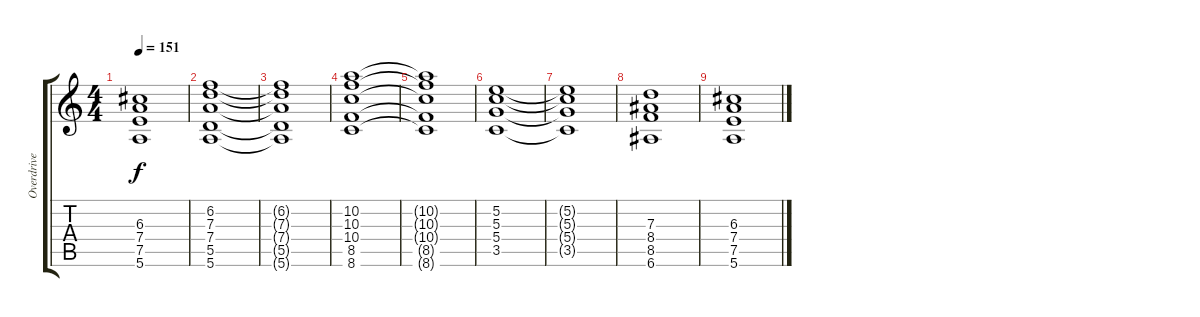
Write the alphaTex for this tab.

\track ("Overdrive Guitar" "Overdrive ") {instrument overdrivenguitar}
\staff {score tabs}
\tuning (E4 B3 G3 D3 A2 E2) {hide}
\ts (4 4)
\tempo 151
\clef g2
\ks c
(6.3 7.4 7.5 5.6).1{dy f} |
(6.2 7.3 7.4 5.5 5.6).1 |
(6.2{t} 7.3{t} 7.4{t} 5.5{t} 5.6{t}).1 |
(10.2 10.3 10.4 8.5 8.6).1 |
(10.2{t} 10.3{t} 10.4{t} 8.5{t} 8.6{t}).1 |
(5.2 5.3 5.4 3.5).1 |
(5.2{t} 5.3{t} 5.4{t} 3.5{t}).1 |
(7.3 8.4 8.5 6.6).1 |
(6.3 7.4 7.5 5.6).1
